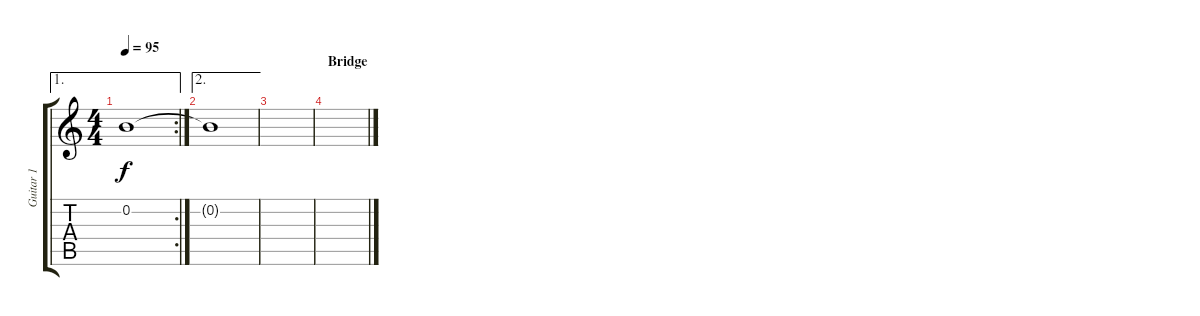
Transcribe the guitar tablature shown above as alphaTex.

\track ("Guitar 1" "Guitar 1") {instrument acousticguitarsteel}
\staff {score tabs}
\tuning (E4 B3 G3 D3 A2 E2) {hide}
\ae 1
\rc 2
\ts (4 4)
\tempo 95
\clef g2
\ks c
0.2{t}.1{dy f} |
\ae 2
0.2{t}.1 |
|
\section ("" "Bridge")
